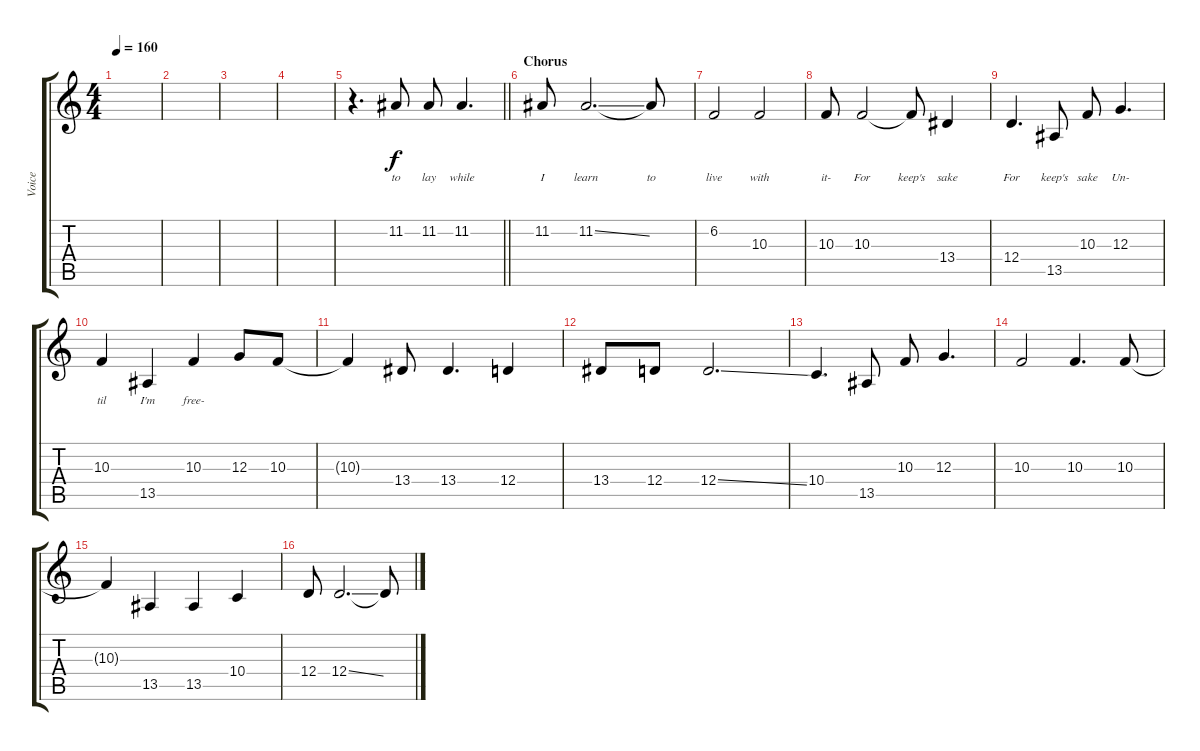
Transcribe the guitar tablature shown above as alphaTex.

\track ("Voice" "Voice") {instrument altosax}
\staff {score tabs}
\tuning (E4 B3 G3 D3 A2 E2) {hide}
\ts (4 4)
\tempo 160
\clef g2
\ks c
|
|
|
|
\barLineRight lightlight
r.4{d} 11.2.8{lyrics (0 "to") lyrics (1 "") lyrics (2 "") lyrics (3 "") lyrics (4 "")} 11.2.8{lyrics (0 "lay") lyrics (1 "") lyrics (2 "") lyrics (3 "") lyrics (4 "")} 11.2.4{d lyrics (0 "while") lyrics (1 "") lyrics (2 "") lyrics (3 "") lyrics (4 "")} |
\section ("" "Chorus")
11.2.8{lyrics (0 "I") lyrics (1 "") lyrics (2 "") lyrics (3 "") lyrics (4 "")} 11.2{ss}.2{d lyrics (0 "learn") lyrics (1 "") lyrics (2 "") lyrics (3 "") lyrics (4 "")} 11.2{t}.8{lyrics (0 "to") lyrics (1 "") lyrics (2 "") lyrics (3 "") lyrics (4 "")} |
6.2.2{lyrics (0 "live") lyrics (1 "") lyrics (2 "") lyrics (3 "") lyrics (4 "")} 10.3.2{lyrics (0 "with") lyrics (1 "") lyrics (2 "") lyrics (3 "") lyrics (4 "")} |
10.3.8{lyrics (0 "it-") lyrics (1 "") lyrics (2 "") lyrics (3 "") lyrics (4 "")} 10.3.2{lyrics (0 "For") lyrics (1 "") lyrics (2 "") lyrics (3 "") lyrics (4 "")} 10.3{t}.8{lyrics (0 "keep's") lyrics (1 "") lyrics (2 "") lyrics (3 "") lyrics (4 "")} 13.4.4{lyrics (0 "sake") lyrics (1 "") lyrics (2 "") lyrics (3 "") lyrics (4 "")} |
12.4.4{d lyrics (0 "For") lyrics (1 "") lyrics (2 "") lyrics (3 "") lyrics (4 "")} 13.5.8{lyrics (0 "keep's") lyrics (1 "") lyrics (2 "") lyrics (3 "") lyrics (4 "")} 10.3.8{lyrics (0 "sake") lyrics (1 "") lyrics (2 "") lyrics (3 "") lyrics (4 "")} 12.3.4{d lyrics (0 "Un-") lyrics (1 "") lyrics (2 "") lyrics (3 "") lyrics (4 "")} |
10.3.4{lyrics (0 "til") lyrics (1 "") lyrics (2 "") lyrics (3 "") lyrics (4 "")} 13.5.4{lyrics (0 "I'm") lyrics (1 "") lyrics (2 "") lyrics (3 "") lyrics (4 "")} 10.3.4{lyrics (0 "free-") lyrics (1 "") lyrics (2 "") lyrics (3 "") lyrics (4 "")} 12.3.8 10.3.8 |
10.3{t}.4 13.4.8 13.4.4{d} 12.4.4 |
13.4.8 12.4.8 12.4{ss}.2{d} |
10.4.4{d} 13.5.8 10.3.8 12.3.4{d} |
10.3.2 10.3.4{d} 10.3.8 |
10.3{t}.4 13.5.4 13.5.4 10.4.4 |
12.4.8 12.4{ss}.2{d} 12.4{t}.8
